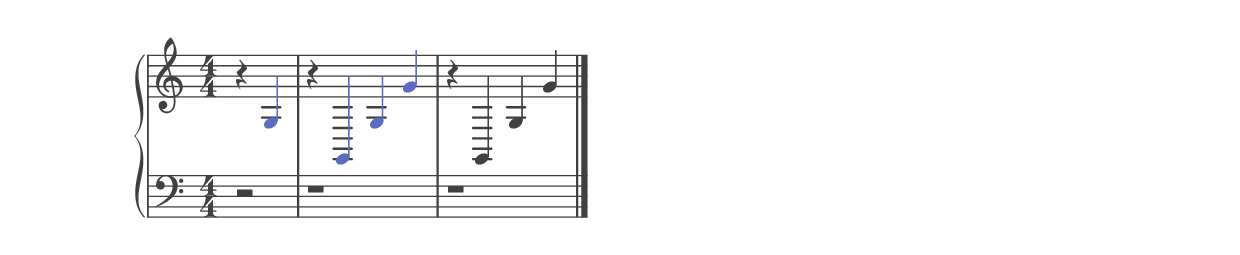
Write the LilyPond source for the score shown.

%% ----------------------------------------------------------------------------
%% Generated on: 2018 December 27
%% Note Name: G3
%% Octave: 3
%% Clef: treble
%% Filename: 048-35-3-treble-G3
%% ----------------------------------------------------------------------------

\version "2.19.82"

\include "../piano_note_colors.ly"

\header {
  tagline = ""
}

upper = {
  \clef treble
  \numericTimeSignature
  \override NoteHead.color = #colorized-note
  \override Stem.color = #colorized-note
  \override Accidental.color = #colorized-note
  % treble note in color
  r4 g4
  % treble octave in color
  r4 g,4 g4 g'4
  \override NoteHead.color = #default-black
  \override Stem.color = #default-black
  \override Accidental.color = #default-black
  % treble octave repeat in black
  r4 g,4 g4 g'4
  \bar "|."
}

lower = {
  \clef bass
  \numericTimeSignature
  \override NoteHead.color = #colorized-note
  \override Stem.color = #colorized-note
  \override Accidental.color = #colorized-note
  % bass note in color
  r2
  % bass octave in color
  r1
  \override NoteHead.color = #default-black
  \override Stem.color = #default-black
  \override Accidental.color = #default-black
  % bass octave repeat in black
  r1
}

\score {
  \new PianoStaff <<
    \context Score
    \applyContext #(override-color-for-all-grobs default-black)
    \time 4/4
    \partial 2
    \new Staff = upper { \upper }
    \new Staff = lower { \lower }
  >>
  \layout { }
  \midi { }
}